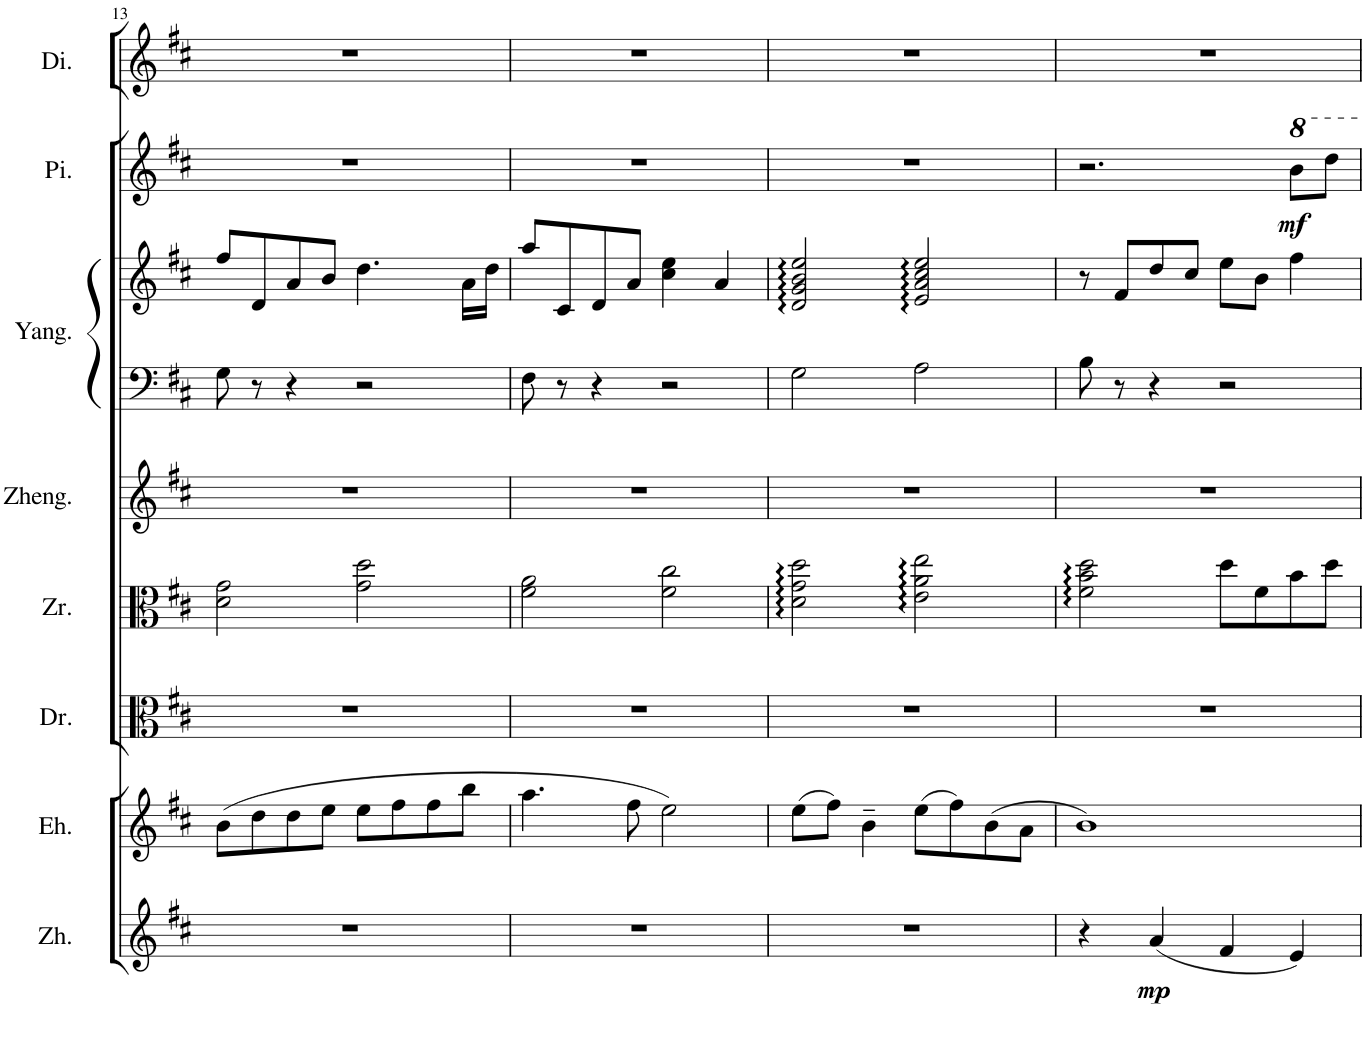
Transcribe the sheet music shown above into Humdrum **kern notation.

**kern	**dynam	**kern	**kern	**kern	**kern	**kern	**kern	**kern	**dynam	**kern
*part8	*part8	*part7	*part6	*part5	*part4	*part3	*part3	*part2	*part2	*part1
*staff9	*staff9	*staff8	*staff7	*staff6	*staff5	*staff4	*staff3	*staff2	*staff2	*staff1
*I"中胡	*	*I"二胡	*I"大阮	*I"中阮	*I"古筝	*I"扬琴	*	*I"琵琶	*	*I"笛箫
!!LO:PB:g=z
*clefG2	*	*clefG2	*clefC3	*clefC3	*clefG2	*clefF4	*clefG2	*clefG2	*	*clefG2
*	*	*	*Trd7c12	*	*	*	*	*	*	*Trd-7c-12
*k[f#c#]	*	*k[f#c#]	*k[f#c#]	*k[f#c#]	*k[f#c#]	*k[f#c#]	*k[f#c#]	*k[f#c#]	*	*k[f#c#]
*M4/4	*	*M4/4	*M4/4	*M4/4	*M4/4	*M4/4	*M4/4	*M4/4	*	*M4/4
=13	=13	=13	=13	=13	=13	=13	=13	=13	=13	=13
1r	.	(8b\L	1r	2d\ 2g\	1r	8G\	8ff#/L	1r	.	1r
.	.	8dd\	.	.	.	8r	8d/	.	.	.
.	.	8dd\	.	.	.	4r	8a/	.	.	.
.	.	8ee\J	.	.	.	.	8b/J	.	.	.
.	.	8ee\L	.	2g\ 2dd\	.	2r	4.dd\	.	.	.
.	.	8ff#\	.	.	.	.	.	.	.	.
.	.	8ff#\	.	.	.	.	.	.	.	.
.	.	8bb\J	.	.	.	.	16a\LL	.	.	.
.	.	.	.	.	.	.	16dd\JJ	.	.	.
=14	=14	=14	=14	=14	=14	=14	=14	=14	=14	=14
1r	.	4.aa\	1r	2f#\ 2a\	1r	8F#\	8aa/L	1r	.	1r
.	.	.	.	.	.	8r	8c#/	.	.	.
.	.	.	.	.	.	4r	8d/	.	.	.
.	.	8ff#\	.	.	.	.	8a/J	.	.	.
.	.	2ee\)	.	2f#\ 2cc#\	.	2r	4cc#\ 4ee\	.	.	.
.	.	.	.	.	.	.	4a/	.	.	.
=15	=15	=15	=15	=15	=15	=15	=15	=15	=15	=15
1r	.	(8ee\L	1r	2d\ 2g\ 2dd\	1r	2G\	2d/ 2g/ 2b/ 2ee/	1r	.	1r
.	.	8ff#\J)	.	.	.	.	.	.	.	.
.	.	4b~\	.	.	.	.	.	.	.	.
.	.	(8ee\L	.	2e\ 2a\ 2ee\	.	2A\	2e/ 2a/ 2cc#/ 2ee/	.	.	.
.	.	8ff#\)	.	.	.	.	.	.	.	.
.	.	(8b\	.	.	.	.	.	.	.	.
.	.	8a\J	.	.	.	.	.	.	.	.
=16	=16	=16	=16	=16	=16	=16	=16	=16	=16	=16
4r	.	1b)	1r	2f#\ 2b\ 2dd\	1r	8B\	8r	2.r	.	1r
.	.	.	.	.	.	8r	8f#/L	.	.	.
!	!LO:DY:b	!	!	!	!	!	!	!	!	!
(4a/	mp	.	.	.	.	4r	8dd/	.	.	.
.	.	.	.	.	.	.	8cc#/J	.	.	.
4f#/	.	.	.	8dd\L	.	2r	8ee\L	.	.	.
.	.	.	.	8f#\	.	.	8b\J	.	.	.
!	!	!	!	!	!	!	!	!	!LO:DY:b	!
4e/)	.	.	.	8b\	.	.	4ff#\	8bb\L	mf	.
.	.	.	.	8dd\J	.	.	.	8ddd\J	.	.
=	=	=	=	=	=	=	=	=	=	=
*-	*-	*-	*-	*-	*-	*-	*-	*-	*-	*-
